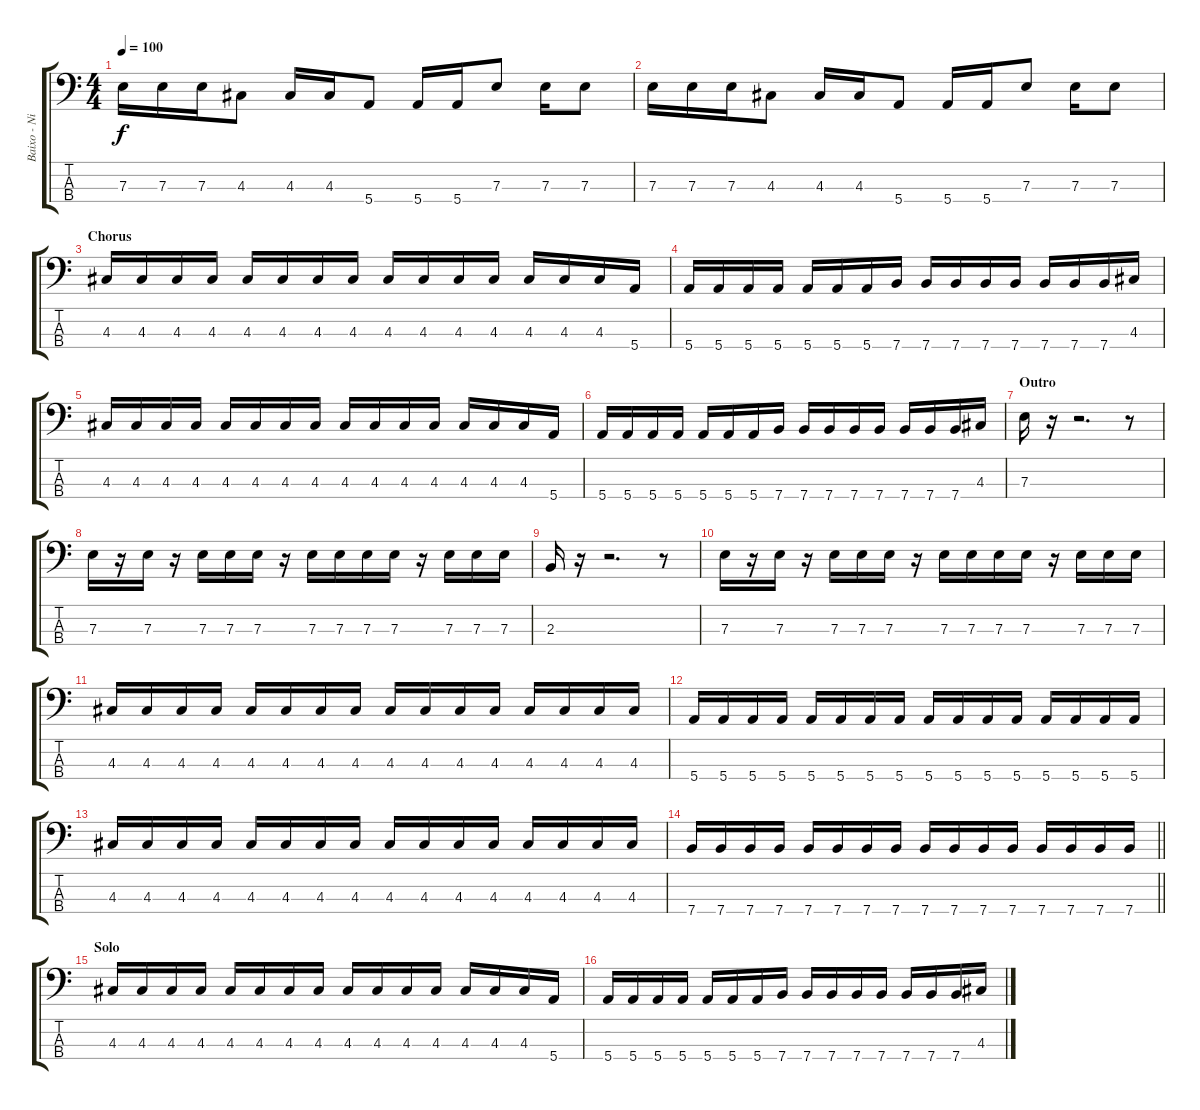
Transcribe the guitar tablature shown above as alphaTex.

\track ("Baixo - Nikola Sarcevic" "Baixo - Ni") {instrument electricbasspick}
\staff {score tabs}
\tuning (G2 D2 A1 E1) {hide}
\ts (4 4)
\tempo 100
\clef f4
\ks c
7.3.16{dy f} 7.3.16 7.3.16 4.3.8 4.3.16 4.3.16 5.4.8 5.4.16 5.4.16 7.3.8 7.3.16 7.3.8 |
7.3.16 7.3.16 7.3.16 4.3.8 4.3.16 4.3.16 5.4.8 5.4.16 5.4.16 7.3.8 7.3.16 7.3.8 |
\section ("" "Chorus")
4.3.16 4.3.16 4.3.16 4.3.16 4.3.16 4.3.16 4.3.16 4.3.16 4.3.16 4.3.16 4.3.16 4.3.16 4.3.16 4.3.16 4.3.16 5.4.16 |
5.4.16 5.4.16 5.4.16 5.4.16 5.4.16 5.4.16 5.4.16 7.4.16 7.4.16 7.4.16 7.4.16 7.4.16 7.4.16 7.4.16 7.4.16 4.3.16 |
4.3.16 4.3.16 4.3.16 4.3.16 4.3.16 4.3.16 4.3.16 4.3.16 4.3.16 4.3.16 4.3.16 4.3.16 4.3.16 4.3.16 4.3.16 5.4.16 |
5.4.16 5.4.16 5.4.16 5.4.16 5.4.16 5.4.16 5.4.16 7.4.16 7.4.16 7.4.16 7.4.16 7.4.16 7.4.16 7.4.16 7.4.16 4.3.16 |
\section ("" "Outro")
7.3.16 r.16 r.2{d} r.8 |
7.3.16 r.16 7.3.16 r.16 7.3.16 7.3.16 7.3.16 r.16 7.3.16 7.3.16 7.3.16 7.3.16 r.16 7.3.16 7.3.16 7.3.16 |
2.3.16 r.16 r.2{d} r.8 |
7.3.16 r.16 7.3.16 r.16 7.3.16 7.3.16 7.3.16 r.16 7.3.16 7.3.16 7.3.16 7.3.16 r.16 7.3.16 7.3.16 7.3.16 |
4.3.16 4.3.16 4.3.16 4.3.16 4.3.16 4.3.16 4.3.16 4.3.16 4.3.16 4.3.16 4.3.16 4.3.16 4.3.16 4.3.16 4.3.16 4.3.16 |
5.4.16 5.4.16 5.4.16 5.4.16 5.4.16 5.4.16 5.4.16 5.4.16 5.4.16 5.4.16 5.4.16 5.4.16 5.4.16 5.4.16 5.4.16 5.4.16 |
4.3.16 4.3.16 4.3.16 4.3.16 4.3.16 4.3.16 4.3.16 4.3.16 4.3.16 4.3.16 4.3.16 4.3.16 4.3.16 4.3.16 4.3.16 4.3.16 |
\barLineRight lightlight
7.4.16 7.4.16 7.4.16 7.4.16 7.4.16 7.4.16 7.4.16 7.4.16 7.4.16 7.4.16 7.4.16 7.4.16 7.4.16 7.4.16 7.4.16 7.4.16 |
\section ("" "Solo")
4.3.16 4.3.16 4.3.16 4.3.16 4.3.16 4.3.16 4.3.16 4.3.16 4.3.16 4.3.16 4.3.16 4.3.16 4.3.16 4.3.16 4.3.16 5.4.16 |
5.4.16 5.4.16 5.4.16 5.4.16 5.4.16 5.4.16 5.4.16 7.4.16 7.4.16 7.4.16 7.4.16 7.4.16 7.4.16 7.4.16 7.4.16 4.3.16
